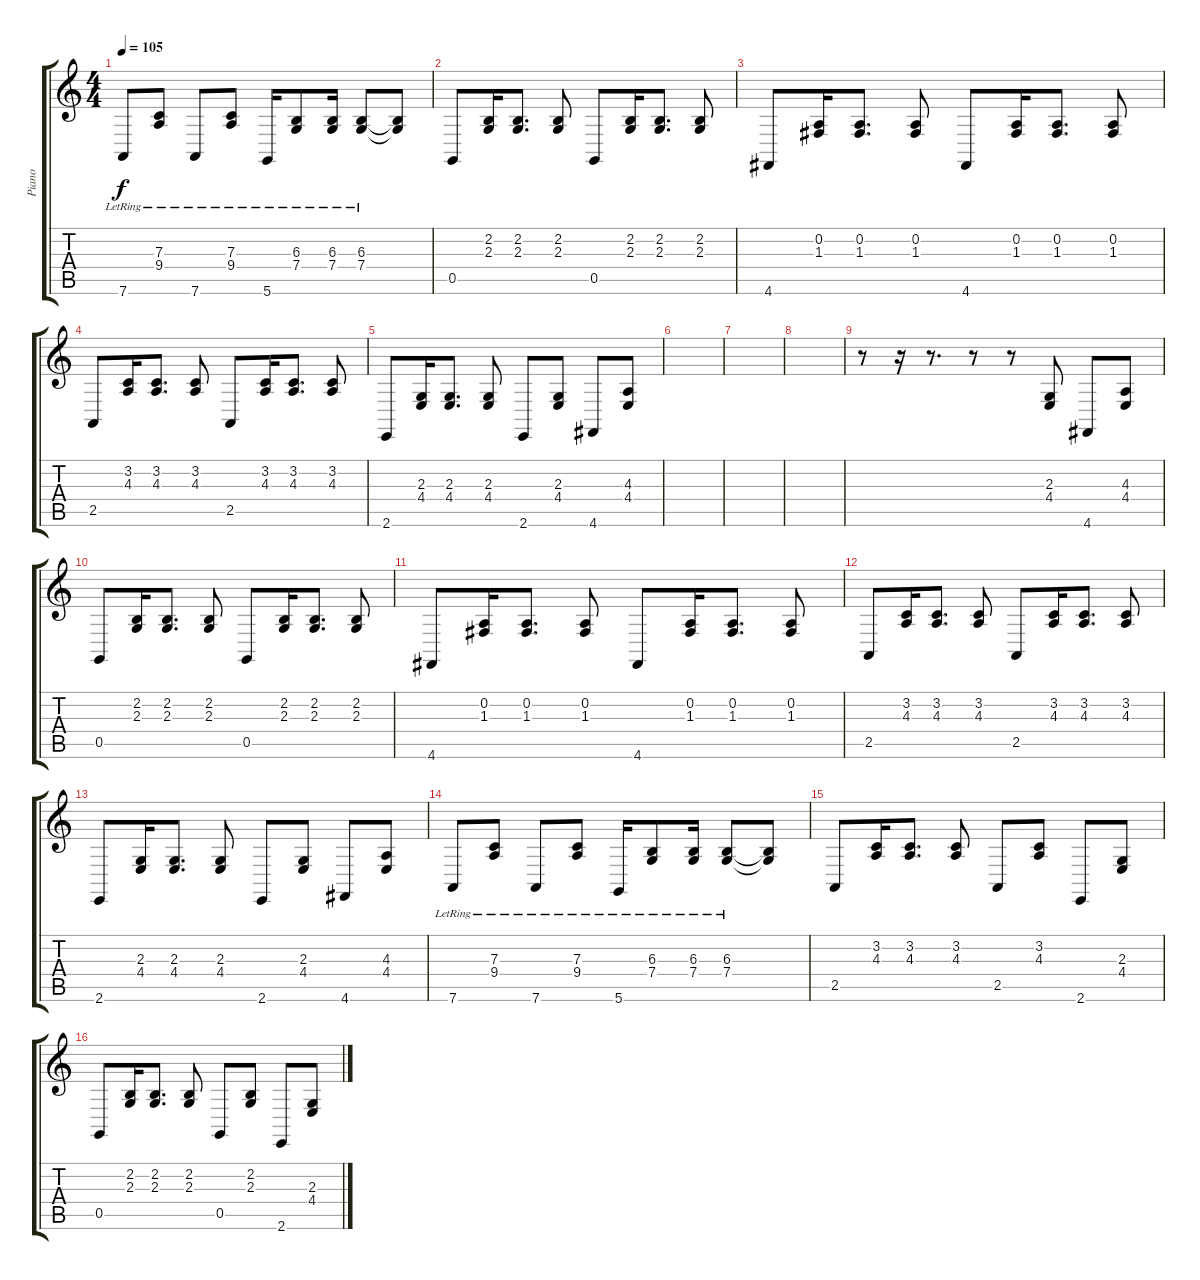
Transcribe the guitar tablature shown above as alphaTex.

\track ("Piano" "Piano") {instrument brightacousticpiano}
\staff {score tabs}
\tuning (D4 A3 F3 C3 G2 D2) {hide}
\ts (4 4)
\tempo 105
\clef g2
\ks c
7.6{lr}.8{dy f} (7.3{lr} 9.4{lr}).8 7.6{lr}.8 (7.3{lr} 9.4{lr}).8 5.6{lr}.16 (6.3{lr} 7.4{lr}).8 (6.3{lr} 7.4{lr}).16 (6.3{lr} 7.4{lr}).8 (6.3{t} 7.4{t}).8 |
0.5.8 (2.2 2.3).16 (2.2 2.3).8{d} (2.2 2.3).8 0.5.8 (2.2 2.3).16 (2.2 2.3).8{d} (2.2 2.3).8 |
4.6.8 (0.2 1.3).16 (0.2 1.3).8{d} (0.2 1.3).8 4.6.8 (0.2 1.3).16 (0.2 1.3).8{d} (0.2 1.3).8 |
2.5.8 (3.2 4.3).16 (3.2 4.3).8{d} (3.2 4.3).8 2.5.8 (3.2 4.3).16 (3.2 4.3).8{d} (3.2 4.3).8 |
2.6.8 (2.3 4.4).16 (2.3 4.4).8{d} (2.3 4.4).8 2.6.8 (2.3 4.4).8 4.6.8 (4.3 4.4).8 |
|
|
|
r.8 r.16 r.8{d} r.8 r.8 (2.3 4.4).8 4.6.8 (4.3 4.4).8 |
0.5.8 (2.2 2.3).16 (2.2 2.3).8{d} (2.2 2.3).8 0.5.8 (2.2 2.3).16 (2.2 2.3).8{d} (2.2 2.3).8 |
4.6.8 (0.2 1.3).16 (0.2 1.3).8{d} (0.2 1.3).8 4.6.8 (0.2 1.3).16 (0.2 1.3).8{d} (0.2 1.3).8 |
2.5.8 (3.2 4.3).16 (3.2 4.3).8{d} (3.2 4.3).8 2.5.8 (3.2 4.3).16 (3.2 4.3).8{d} (3.2 4.3).8 |
2.6.8 (2.3 4.4).16 (2.3 4.4).8{d} (2.3 4.4).8 2.6.8 (2.3 4.4).8 4.6.8 (4.3 4.4).8 |
7.6{lr}.8 (7.3{lr} 9.4{lr}).8 7.6{lr}.8 (7.3{lr} 9.4{lr}).8 5.6{lr}.16 (6.3{lr} 7.4{lr}).8 (6.3{lr} 7.4{lr}).16 (6.3{lr} 7.4{lr}).8 (6.3{t} 7.4{t}).8 |
2.5.8 (3.2 4.3).16 (3.2 4.3).8{d} (3.2 4.3).8 2.5.8 (3.2 4.3).8 2.6.8 (2.3 4.4).8 |
0.5.8 (2.2 2.3).16 (2.2 2.3).8{d} (2.2 2.3).8 0.5.8 (2.2 2.3).8 2.6.8 (2.3 4.4).8
